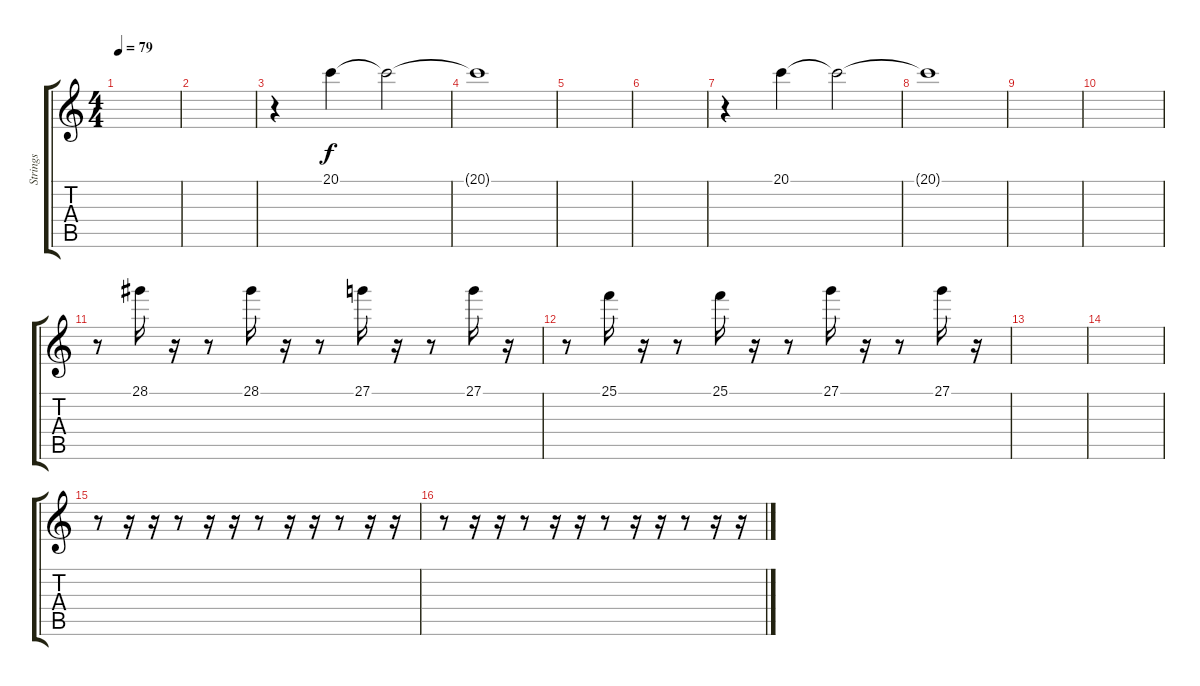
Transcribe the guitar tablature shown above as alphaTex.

\track ("Strings" "Strings") {instrument synthstrings1}
\staff {score tabs}
\tuning (E4 B3 G3 D3 A2 E2) {hide}
\ts (4 4)
\tempo 79
\clef g2
\ks c
|
|
r.4 20.1.4 20.1{t}.2 |
20.1{t}.1 |
|
|
r.4 20.1.4 20.1{t}.2 |
20.1{t}.1 |
|
|
r.8 28.1.16 r.16 r.8 28.1.16 r.16 r.8 27.1.16 r.16 r.8 27.1.16 r.16 |
r.8 25.1.16 r.16 r.8 25.1.16 r.16 r.8 27.1.16 r.16 r.8 27.1.16 r.16 |
|
|
r.8 r.16 r.16 r.8 r.16 r.16 r.8 r.16 r.16 r.8 r.16 r.16 |
r.8 r.16 r.16 r.8 r.16 r.16 r.8 r.16 r.16 r.8 r.16 r.16
